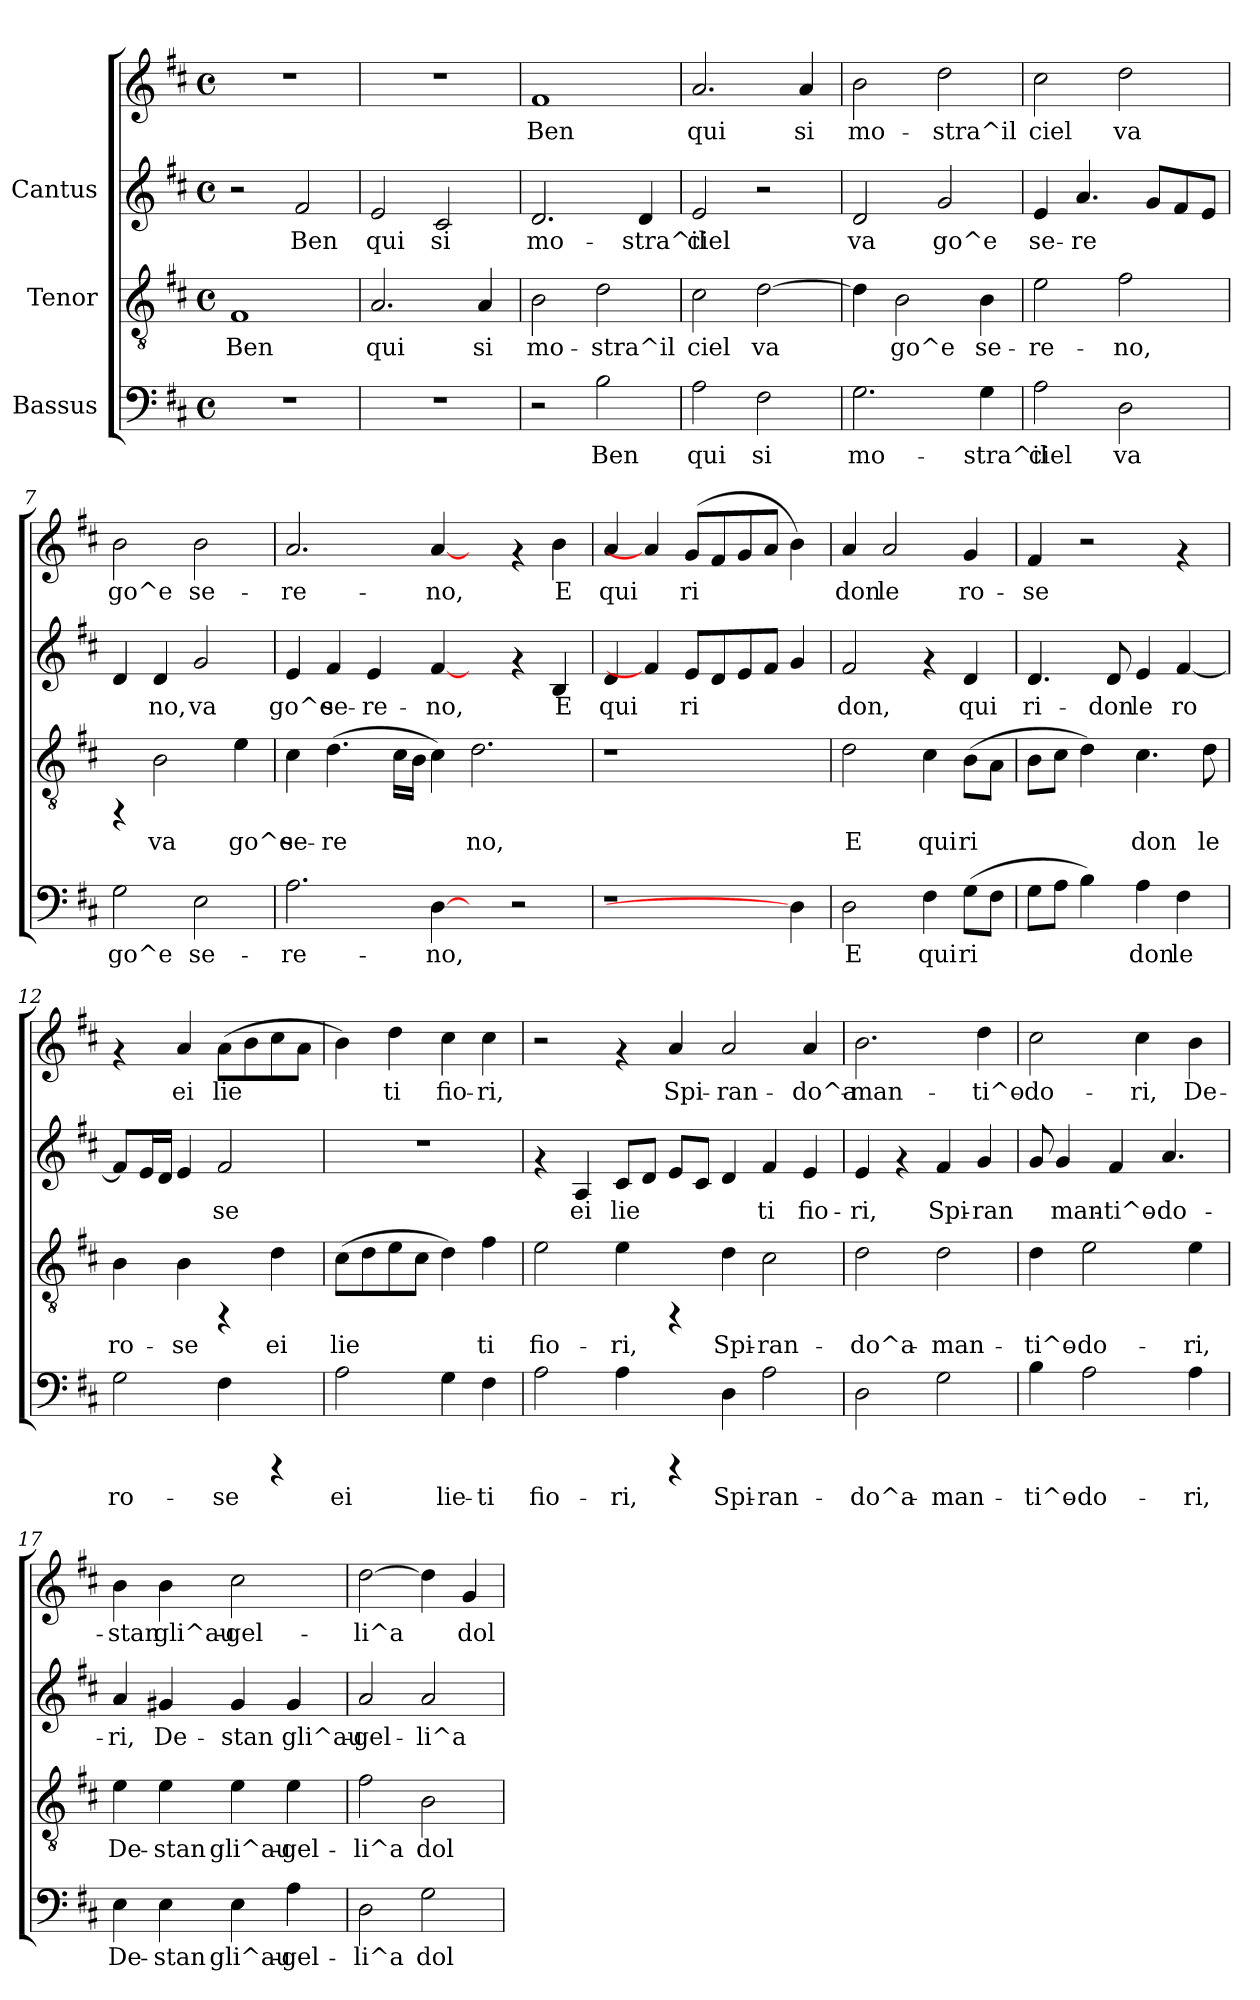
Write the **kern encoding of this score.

**kern	**text	**kern	**text	**kern	**text	**kern	**text
*part3	*part3	*part2	*part2	*part1	*part1	*part1	*part1
*staff4	*staff4	*staff3	*staff3	*staff2	*staff2	*staff1	*staff1
*I"Bassus	*	*I"Tenor	*	*I"Cantus	*	*	*
!!LO:PB:g=z
*stria5	*	*stria5	*	*stria5	*	*stria5	*
*clefF4	*	*clefGv2	*	*clefG2	*	*clefG2	*
*k[f#c#]	*	*k[f#c#]	*	*k[f#c#]	*	*k[f#c#]	*
*D:	*	*D:	*	*D:	*	*D:	*
*M4/4	*	*M4/4	*	*M4/4	*	*M4/4	*
*met(c)	*	*met(c)	*	*met(c)	*	*met(c)	*
*MM168	*	*MM168	*	*MM168	*	*MM168	*
=1	=1	=1	=1	=1	=1	=1	=1
!	!	!	!LO:LY:b:cj	!	!	!	!
1r	.	1F#	Ben	2r	.	1r	.
!	!	!	!	!	!LO:LY:b:cj	!	!
.	.	.	.	2f#/	Ben	.	.
=2	=2	=2	=2	=2	=2	=2	=2
!	!	!	!LO:LY:b:cj	!	!LO:LY:b:cj	!	!
1r	.	2.A/	qui	2e/	qui	1r	.
!	!	!	!	!	!LO:LY:b:cj	!	!
.	.	.	.	2c#/	si	.	.
!	!	!	!LO:LY:b:cj	!	!	!	!
.	.	4A/	si	.	.	.	.
=3	=3	=3	=3	=3	=3	=3	=3
!	!	!	!LO:LY:b:cj	!	!LO:LY:b:cj	!	!LO:LY:b:cj
2r	.	2B\	mo-	2.d/	mo-	1f#	Ben
!	!LO:LY:b:cj	!	!LO:LY:b:cj	!	!	!	!
2B\	Ben	2d\	-stra^il	.	.	.	.
!	!	!	!	!	!LO:LY:b:cj	!	!
.	.	.	.	4d/	-stra^il	.	.
=4	=4	=4	=4	=4	=4	=4	=4
!	!LO:LY:b:cj	!	!LO:LY:b:cj	!	!LO:LY:b:cj	!	!LO:LY:b:cj
2A\	qui	2c#\	ciel	2e/	ciel	2.a/	qui
!	!LO:LY:b:cj	!	!LO:LY:b:cj	!	!	!	!
2F#\	si	[>2d\	va	2r	.	.	.
!	!	!	!	!	!	!	!LO:LY:b:cj
.	.	.	.	.	.	4a/	si
=5	=5	=5	=5	=5	=5	=5	=5
!	!LO:LY:b:cj	!	!LO:LY:b:cj	!	!LO:LY:b:cj	!	!LO:LY:b:cj
2.G\	mo-	4d\]	.	2d/	va	2b\	mo-
!	!	!	!LO:LY:b:cj	!	!	!	!
.	.	2B\	go^e	.	.	.	.
!	!	!	!	!	!LO:LY:b:cj	!	!LO:LY:b:cj
.	.	.	.	2g/	go^e	2dd\	-stra^il
!	!LO:LY:b:cj	!	!LO:LY:b:cj	!	!	!	!
4G\	-stra^il	4B\	se-	.	.	.	.
=6	=6	=6	=6	=6	=6	=6	=6
!	!LO:LY:b:cj	!	!LO:LY:b:cj	!	!LO:LY:b:cj	!	!LO:LY:b:cj
2A\	ciel	2e\	-re-	4e/	se-	2cc#\	ciel
!	!	!	!	!	!LO:LY:b:cj	!	!
.	.	.	.	4.a/	-re-	.	.
!	!LO:LY:b:cj	!	!LO:LY:b:cj	!	!	!	!LO:LY:b:cj
2D\	va	2f#\	-no,	.	.	2dd\	va
!	!	!	!	!	!LO:LY:b:cj	!	!
.	.	.	.	8g/L	--	.	.
!	!	!	!	!	!LO:LY:b:cj	!	!
.	.	.	.	8f#/	--	.	.
!	!	!	!	!	!LO:LY:b:cj	!	!
.	.	.	.	8e/J	--	.	.
!!LO:LB:g=z
=7	=7	=7	=7	=7	=7	=7	=7
!	!LO:LY:b:cj	!	!	!	!LO:LY:b:cj	!	!LO:LY:b:cj
2G\	go^e	4rFF	.	4d/	-	2b\	-go^e
!	!	!	!LO:LY:b:cj	!	!LO:LY:b:cj	!	!
.	.	2B\	va	4d/	no,	.	.
!	!LO:LY:b:cj	!	!	!	!LO:LY:b:cj	!	!LO:LY:b:cj
2E\	se-	.	.	2g/	va	2b\	se-
!	!	!	!LO:LY:b:cj	!	!	!	!
.	.	4e\	go^e	.	.	.	.
=8	=8	=8	=8	=8	=8	=8	=8
!	!LO:LY:b:cj	!	!LO:LY:b:cj	!	!LO:LY:b:cj	!	!LO:LY:b:cj
2.A\	-re-	4c#\	se-	4e/	go^e	2.a/	re-
!	!	!	!LO:LY:b:cj	!	!LO:LY:b:cj	!	!
.	.	(>4.d\	-re-	4f#/	se-	.	.
!	!	!	!	!	!LO:LY:b:cj	!	!
.	.	.	.	4e/	-re-	.	.
!	!	!	!LO:LY:b:cj	!	!	!	!
.	.	16c#\L	--	.	.	.	.
!	!	!	!LO:LY:b:cj	!	!	!	!
.	.	16B\J	--	.	.	.	.
!	!LO:LY:b:cj	!	!LO:LY:b:cj	!	!LO:LY:b:cj	!	!LO:LY:b:cj
[4D\	-no,	4c#\)	-	[4f#/	-no,	[4a/	-no,
!	!	!	!LO:LY:b:cj	!	!	!	!
4ryy	.	2.d\	no,	4ryy	.	4ryy	.
2r	.	.	.	4rf	.	4rf	.
!	!	!	!	!	!LO:LY:b:cj	!	!LO:LY:b:cj
.	.	.	.	4B/	E	4b\	E
=9	=9	=9	=9	=9	=9	=9	=9
!	!	!	!	!	!LO:LY:b:cj	!	!LO:LY:b:cj
1r	.	1r	.	4d/	-qui	4a/	qui
.	.	.	.	4f#/]	.	4a/]	.
!	!	!	!	!	!LO:LY:b:cj	!	!LO:LY:b:cj
.	.	.	.	8e/L	ri-	(<8g/L	ri-
!	!	!	!	!	!LO:LY:b:cj	!	!LO:LY:b:cj
.	.	.	.	8d/	--	8f#/	--
!	!	!	!	!	!LO:LY:b:cj	!	!LO:LY:b:cj
.	.	.	.	8e/	--	8g/	--
!	!	!	!	!	!LO:LY:b:cj	!	!LO:LY:b:cj
.	.	.	.	8f#/J	--	8a/J	--
!	!	!	!	!	!LO:LY:b:cj	!	!LO:LY:b:cj
4D\]	.	4ryy	.	4g/	--	4b\)	--
!!LO:LB:g=z
=10	=10	=10	=10	=10	=10	=10	=10
!	!LO:LY:b:cj	!	!LO:LY:b:cj	!	!LO:LY:b:cj	!	!LO:LY:b:cj
2D\	E	2d\	E	2f#/	-don,	4a/	-don
!	!	!	!	!	!	!	!LO:LY:b:cj
.	.	.	.	.	.	2a/	le
!	!LO:LY:b:cj	!	!LO:LY:b:cj	!	!	!	!
4F#\	qui	4c#\	qui	4rf	.	.	.
!	!LO:LY:b:cj	!	!LO:LY:b:cj	!	!LO:LY:b:cj	!	!LO:LY:b:cj
(>8G\L	ri-	(>8B\L	ri-	4d/	qui	4g/	ro-
!	!LO:LY:b:cj	!	!LO:LY:b:cj	!	!	!	!
8F#\J	--	8A\J	--	.	.	.	.
!!LO:PB:g=z
=11	=11	=11	=11	=11	=11	=11	=11
!	!LO:LY:b:cj	!	!LO:LY:b:cj	!	!LO:LY:b:cj	!	!LO:LY:b:cj
8G\L	-	8B\L	-	4.d/	ri-	4f#/	se
!	!LO:LY:b:cj	!	!LO:LY:b:cj	!	!	!	!
8A\J	.	8c#\J	.	.	.	.	.
!	!LO:LY:b:cj	!	!LO:LY:b:cj	!	!	!	!
4B\)	.	4d\)	.	.	.	2r	.
!	!	!	!	!	!LO:LY:b:cj	!	!
.	.	.	.	8d/	-don	.	.
!	!LO:LY:b:cj	!	!LO:LY:b:cj	!	!LO:LY:b:cj	!	!
4A\	don	4.c#\	don	4e/	le	.	.
!	!LO:LY:b:cj	!	!	!	!LO:LY:b:cj	!	!
4F#\	le	.	.	[<4f#/	ro-	4rf	.
!	!	!	!LO:LY:b:cj	!	!	!	!
.	.	8d\	le	.	.	.	.
!!LO:LB:g=z
=12	=12	=12	=12	=12	=12	=12	=12
!	!LO:LY:b:cj	!	!LO:LY:b:cj	!	!LO:LY:b:cj	!	!
2G\	ro-	4B\	ro-	8f#/L]	-	4rf	.
!	!	!	!	!	!LO:LY:b:cj	!	!
.	.	.	.	16e/	.	.	.
!	!	!	!	!	!LO:LY:b:cj	!	!
.	.	.	.	16d/J	.	.	.
!	!	!	!LO:LY:b:cj	!	!LO:LY:b:cj	!	!LO:LY:b:cj
.	.	4B\	-se	4e/	.	4a/	-ei
!	!LO:LY:b:cj	!	!	!	!LO:LY:b:cj	!	!LO:LY:b:cj
4F#\	-se	4rFF	.	2f#/	se	(>8a\L	lie-
!	!	!	!	!	!	!	!LO:LY:b:cj
.	.	.	.	.	.	8b\	--
!	!	!	!LO:LY:b:cj	!	!	!	!LO:LY:b:cj
4rCCC	.	4d\	ei	.	.	8cc#\	--
!	!	!	!	!	!	!	!LO:LY:b:cj
.	.	.	.	.	.	8a\J	--
!!LO:LB:g=z
=13	=13	=13	=13	=13	=13	=13	=13
!	!LO:LY:b:cj	!	!LO:LY:b:cj	!	!	!	!LO:LY:b:cj
2A\	ei	(>8c#\L	lie-	1r	.	4b\)	.
!	!	!	!LO:LY:b:cj	!	!	!	!
.	.	8d\	-	.	.	.	.
!	!	!	!LO:LY:b:cj	!	!	!	!LO:LY:b:cj
.	.	8e\	.	.	.	4dd\	ti
!	!	!	!LO:LY:b:cj	!	!	!	!
.	.	8c#\J	.	.	.	.	.
!	!LO:LY:b:cj	!	!LO:LY:b:cj	!	!	!	!LO:LY:b:cj
4G\	lie-	4d\)	.	.	.	4cc#\	fio-
!	!LO:LY:b:cj	!	!LO:LY:b:cj	!	!	!	!LO:LY:b:cj
4F#\	-ti	4f#\	ti	.	.	4cc#\	-ri,
!!LO:LB:g=z
=14	=14	=14	=14	=14	=14	=14	=14
!	!LO:LY:b:cj	!	!LO:LY:b:cj	!	!	!	!
2A\	fio-	2e\	fio-	4rf	.	2r	.
!	!	!	!	!	!LO:LY:b:cj	!	!
.	.	.	.	4A/	-ei	.	.
!	!LO:LY:b:cj	!	!LO:LY:b:cj	!	!LO:LY:b:cj	!	!
4A\	-ri,	4e\	-ri,	8c#/L	lie-	4rf	.
!	!	!	!	!	!LO:LY:b:cj	!	!
.	.	.	.	8d/J	--	.	.
!	!	!	!	!	!LO:LY:b:cj	!	!LO:LY:b:cj
4rCCC	.	4rFF	.	8e/L	-	4a/	Spi-
!	!	!	!	!	!LO:LY:b:cj	!	!
.	.	.	.	8c#/J	.	.	.
!	!LO:LY:a:cj	!	!LO:LY:a:cj	!	!LO:LY:b:cj	!	!LO:LY:b:cj
4D\	Spi-	4d\	Spi-	4d/	.	2a/	-ran-
!	!LO:LY:a:cj	!	!LO:LY:a:cj	!	!LO:LY:b:cj	!	!
2A\	-ran-	2c#\	-ran-	4f#/	ti	.	.
!	!	!	!	!	!LO:LY:b:cj	!	!LO:LY:b:cj
.	.	.	.	4e/	fio-	4a/	-do^a-
!!LO:LB:g=z
=15	=15	=15	=15	=15	=15	=15	=15
!	!LO:LY:b:cj	!	!LO:LY:b:cj	!	!LO:LY:b:cj	!	!LO:LY:b:cj
2D\	-do^a-	2d\	-do^a-	4e/	-ri,	2.b\	-man-
.	.	.	.	4rf	.	.	.
!	!LO:LY:b:cj	!	!LO:LY:b:cj	!	!LO:LY:b:cj	!	!
2G\	-man-	2d\	-man-	4f#/	Spi-	.	.
!	!	!	!	!	!LO:LY:b:cj	!	!LO:LY:b:cj
.	.	.	.	4g/	-ran	4dd\	-ti^o-
!!LO:LB:g=z
=16	=16	=16	=16	=16	=16	=16	=16
!	!LO:LY:b:cj	!	!LO:LY:b:cj	!	!LO:LY:b:cj	!	!LO:LY:b:cj
4B\	-ti^o-	4d\	-ti^o-	8g/	--	2cc#\	do-
!	!	!	!	!	!LO:LY:b:cj	!	!
.	.	.	.	4g/	-man-	.	.
!	!LO:LY:b:cj	!	!LO:LY:b:cj	!	!	!	!
2A\	-do-	2e\	-do-	.	.	.	.
!	!	!	!	!	!LO:LY:b:cj	!	!
.	.	.	.	4f#/	-ti^o-	.	.
!	!	!	!	!	!	!	!LO:LY:b:cj
.	.	.	.	.	.	4cc#\	-ri,
!	!	!	!	!	!LO:LY:b:cj	!	!
.	.	.	.	4.a/	-do-	.	.
!	!LO:LY:b:cj	!	!LO:LY:b:cj	!	!	!	!LO:LY:b:cj
4A\	-ri,	4e\	-ri,	.	.	4b\	De-
!!LO:PB:g=z
=17	=17	=17	=17	=17	=17	=17	=17
!	!LO:LY:b:cj	!	!LO:LY:b:cj	!	!LO:LY:b:cj	!	!LO:LY:b:cj
4E\	De-	4e\	De-	4a/	-ri,	4b\	-stan
!	!LO:LY:b:cj	!	!LO:LY:b:cj	!	!LO:LY:b:cj	!	!LO:LY:b:cj
4E\	-stan	4e\	-stan	4g#X/	De-	4b\	gli^au-
!	!LO:LY:b:cj	!	!LO:LY:b:cj	!	!LO:LY:b:cj	!	!LO:LY:b:cj
4E\	gli^au-	4e\	gli^au-	4g#/	-stan	2cc#\	-gel-
!	!LO:LY:b:cj	!	!LO:LY:b:cj	!	!LO:LY:b:cj	!	!
4A\	-gel-	4e\	-gel-	4g#/	gli^au-	.	.
!!LO:LB:g=z
=18	=18	=18	=18	=18	=18	=18	=18
!	!LO:LY:b:cj	!	!LO:LY:b:cj	!	!LO:LY:b:cj	!	!LO:LY:b:cj
2D\	-li^a	2f#\	-li^a	2a/	-gel-	[>2dd\	-li^a
!	!LO:LY:b:cj	!	!LO:LY:b:cj	!	!LO:LY:b:cj	!	!LO:LY:b:cj
2G\	dol-	2B\	dol-	2a/	-li^a	4dd\]	.
!	!	!	!	!	!	!	!LO:LY:b:cj
.	.	.	.	.	.	4g/	dol-
=	=	=	=	=	=	=	=
*-	*-	*-	*-	*-	*-	*-	*-
